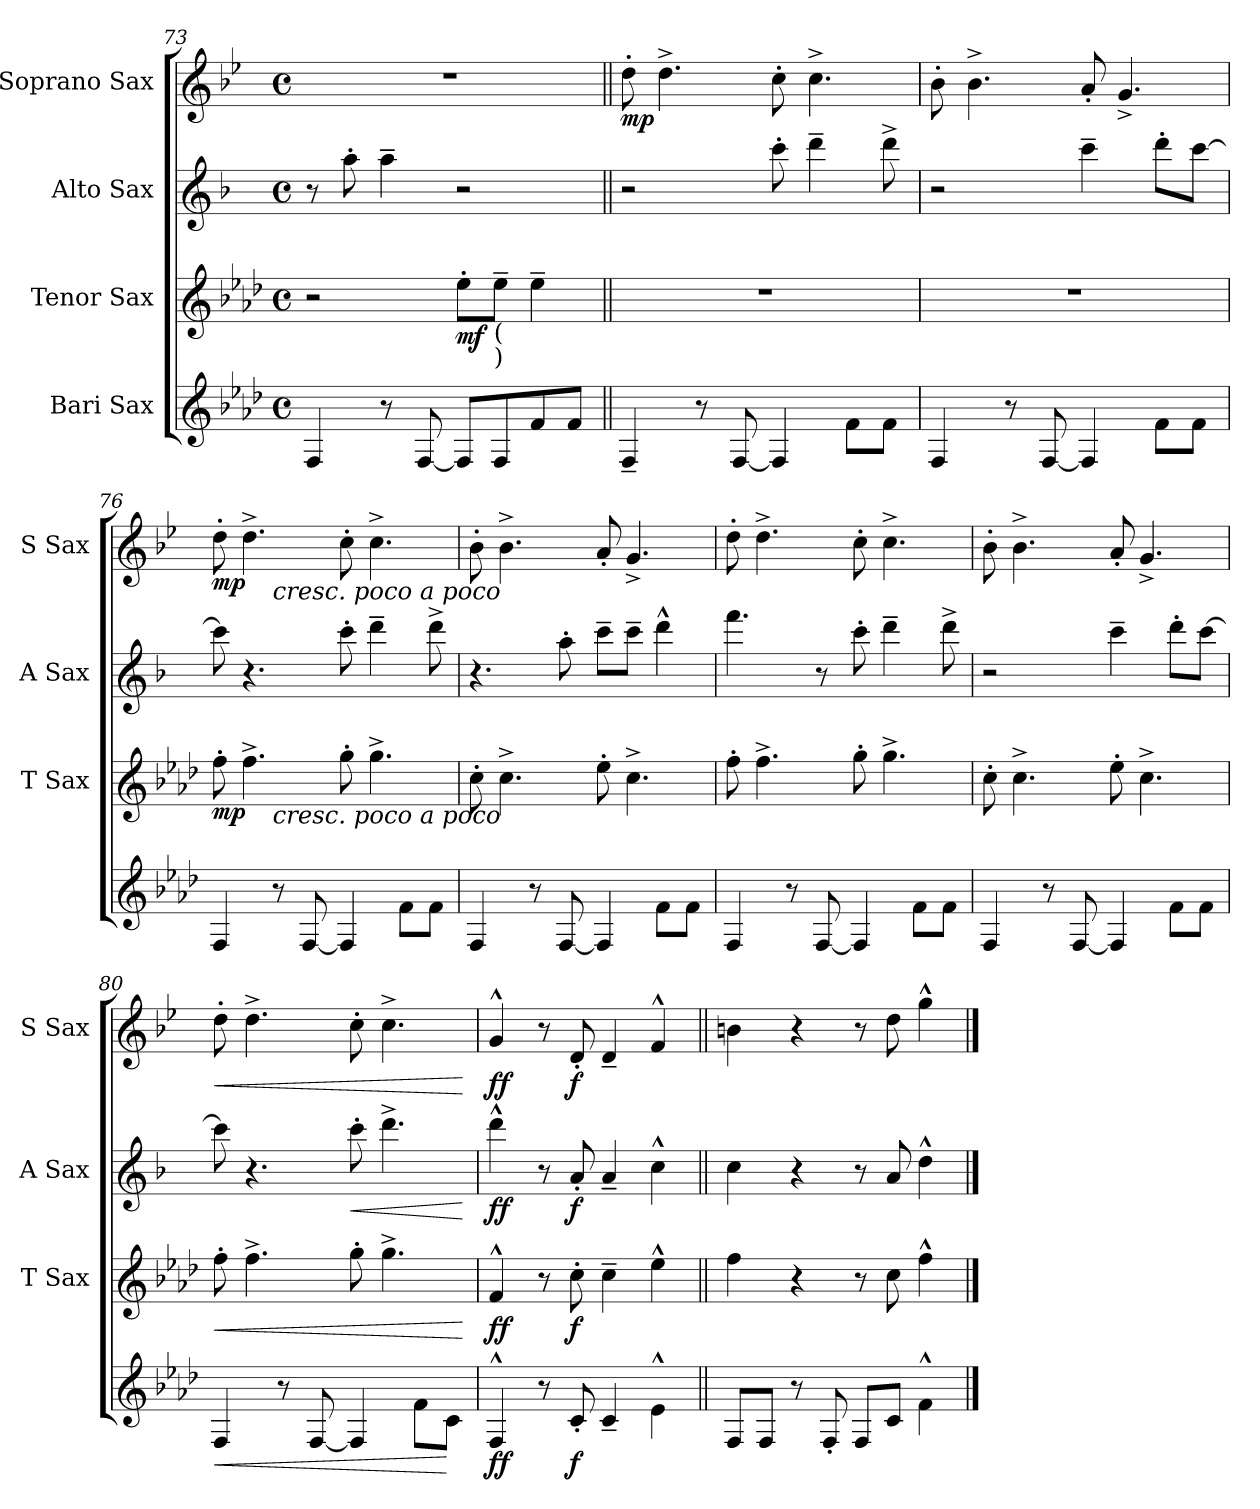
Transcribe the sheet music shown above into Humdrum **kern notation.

**kern	**dynam	**kern	**dynam	**kern	**dynam	**kern	**dynam
*part4	*part4	*part3	*part3	*part2	*part2	*part1	*part1
*staff4	*staff4	*staff3	*staff3	*staff2	*staff2	*staff1	*staff1
*I"Bari Sax	*	*I"Tenor Sax	*	*I"Alto Sax	*	*I"Soprano Sax	*
*	*	*I'T Sax	*	*I'A Sax	*	*I'S Sax	*
*clefG2	*	*clefG2	*	*clefG2	*	*clefG2	*
*ITrd12c21	*	*ITrd8c14	*	*ITrd5c9	*	*ITrd1c2	*
*k[b-e-a-d-]	*	*k[b-e-a-d-]	*	*k[b-e-a-d-]	*	*k[b-e-a-d-]	*
*A-:	*	*A-:	*	*A-:	*	*A-:	*
*M4/4	*	*M4/4	*	*M4/4	*	*M4/4	*
*met(c)	*	*met(c)	*	*met(c)	*	*met(c)	*
=73	=73	=73	=73	=73	=73	=73	=73
4FF/	.	2r	.	8r	.	1r	.
.	.	.	.	8cc'>\	.	.	.
8r	.	.	.	4cc~>\	.	.	.
[8FF/	.	.	.	.	.	.	.
!	!	!	!LO:DY:b	!	!	!	!
8FF/L]	.	8e-'>\L	mf	2r	.	.	.
!	!	!LO:TX:b:t=(	!	!	!	!	!
!	!	!LO:TX:b:t=)	!	!	!	!	!
8FF/	.	8e-~>\J	.	.	.	.	.
8F/	.	4e-~>\	.	.	.	.	.
8F/J	.	.	.	.	.	.	.
=74||	=74||	=74||	=74||	=74||	=74||	=74||	=74||
!	!	!	!	!	!	!	!LO:DY:b
4FF~</	.	1r	.	2r	.	8cc'>\	mp
.	.	.	.	.	.	4.cc^>\	.
8r	.	.	.	.	.	.	.
[8FF/	.	.	.	.	.	.	.
4FF/]	.	.	.	8ee-'>\	.	8b-'>\	.
.	.	.	.	4ff~>\	.	4.b-^>\	.
8F\L	.	.	.	.	.	.	.
8F\J	.	.	.	8ff^>\	.	.	.
=75	=75	=75	=75	=75	=75	=75	=75
4FF/	.	1r	.	2r	.	8a-'>\	.
.	.	.	.	.	.	4.a-^>\	.
8r	.	.	.	.	.	.	.
[8FF/	.	.	.	.	.	.	.
4FF/]	.	.	.	4ee-~>\	.	8g'</	.
.	.	.	.	.	.	4.f^</	.
8F\L	.	.	.	8ff'>\L	.	.	.
8F\J	.	.	.	[8ee-\J	.	.	.
=76	=76	=76	=76	=76	=76	=76	=76
!	!	!	!LO:DY:b	!	!	!	!LO:DY:b
*	*	*^	*	*	*	*^	*
4FF/	.	8f'>\	4ryy	mp	8ee-\]	.	8cc'>\	4ryy	mp
.	.	4.f^>\	.	.	4.r	.	4.cc^>\	.	.
!	!	!	!	!	!	!	!	!LO:TX:b:i:t=cresc. poco a poco	!
!	!	!	!LO:TX:b:i:t=cresc. poco a poco	!	!	!	!	!	!
8r	.	.	2.ryy	.	.	.	.	2.ryy	.
[8FF/	.	.	.	.	.	.	.	.	.
4FF/]	.	8g'>\	.	.	8ee-'>\	.	8b-'>\	.	.
.	.	4.g^>\	.	.	4ff~>\	.	4.b-^>\	.	.
8F\L	.	.	.	.	.	.	.	.	.
8F\J	.	.	.	.	8ff^>\	.	.	.	.
*	*	*v	*v	*	*	*	*v	*v	*
=77	=77	=77	=77	=77	=77	=77	=77
4FF/	.	8c'>\	.	4.r	.	8a-'>\	.
.	.	4.c^>\	.	.	.	4.a-^>\	.
8r	.	.	.	.	.	.	.
[8FF/	.	.	.	8cc'>\	.	.	.
4FF/]	.	8e-'>\	.	8ee-~>\L	.	8g'</	.
.	.	4.c^>\	.	8ee-~>\J	.	4.f^</	.
8F\L	.	.	.	4ff^^>\	.	.	.
8F\J	.	.	.	.	.	.	.
!!LO:PB:g=z
=78	=78	=78	=78	=78	=78	=78	=78
4FF/	.	8f'>\	.	(>4.aa-\	.	8cc'>\	.
.	.	4.f^>\	.	.	.	4.cc^>\	.
8r	.	.	.	.	.	.	.
[8FF/	.	.	.	8r	.	.	.
4FF/]	.	8g'>\	.	8ee-'>\	.	8b-'>\	.
.	.	4.g^>\	.	4ff~>\	.	4.b-^>\	.
8F\L	.	.	.	.	.	.	.
8F\J	.	.	.	8ff^>\	.	.	.
=79	=79	=79	=79	=79	=79	=79	=79
4FF/	.	8c'>\	.	2r	.	8a-'>\	.
.	.	4.c^>\	.	.	.	4.a-^>\	.
8r	.	.	.	.	.	.	.
[8FF/	.	.	.	.	.	.	.
4FF/]	.	8e-'>\	.	4ee-~>\	.	8g'</	.
.	.	4.c^>\	.	.	.	4.f^</	.
8F\L	.	.	.	8ff'>\L	.	.	.
8F\J	.	.	.	[8ee-\J	.	.	.
=80	=80	=80	=80	=80	=80	=80	=80
!	!LO:HP:b	!	!LO:HP:b	!	!	!	!LO:HP:b
4FF/	<	8f'>\	<	8ee-\]	.	8cc'>\	<
.	.	4.f^>\	.	4.r	.	4.cc^>\	.
8r	.	.	.	.	.	.	.
[8FF/	.	.	.	.	.	.	.
!	!	!	!	!	!LO:HP:b	!	!
4FF/]	.	8g'>\	.	8ee-'>\	<	8b-'>\	.
.	.	4.g^>\	.	4.ff^>\	.	4.b-^>\	.
8F\L	.	.	.	.	.	.	.
8C\J	[	.	.	.	.	.	.
.	.	.	[	.	[	.	[
=81	=81	=81	=81	=81	=81	=81	=81
!	!LO:DY:b	!	!LO:DY:b	!	!LO:DY:b	!	!LO:DY:b
4FF^^>/	ff	4F^^>/	ff	4ff^^>\	ff	4f^^>/	ff
8r	.	8r	.	8r	.	8r	.
!	!LO:DY:b	!	!LO:DY:b	!	!LO:DY:b	!	!LO:DY:b
8C'</	f	8c'>\	f	8c'</	f	8c'</	f
4C~</	.	4c~>\	.	4c~</	.	4c~</	.
4E-^^>\	.	4e-^^>\	.	4e-^^>\	.	4e-^^>/	.
!!LO:LB:g=z
=82||	=82||	=82||	=82||	=82||	=82||	=82||	=82||
8FF/L	.	4f\	.	4e-\	.	4an\	.
8FF/J	.	.	.	.	.	.	.
8r	.	4r	.	4r	.	4r	.
8FF'</	.	.	.	.	.	.	.
8FF/L	.	8r	.	8r	.	8r	.
8C/J	.	8c\	.	8c/	.	8cc\	.
4F^^>\	.	4f^^>\	.	4f^^>\	.	4ff^^>\	.
==	==	==	==	==	==	==	==
*-	*-	*-	*-	*-	*-	*-	*-
